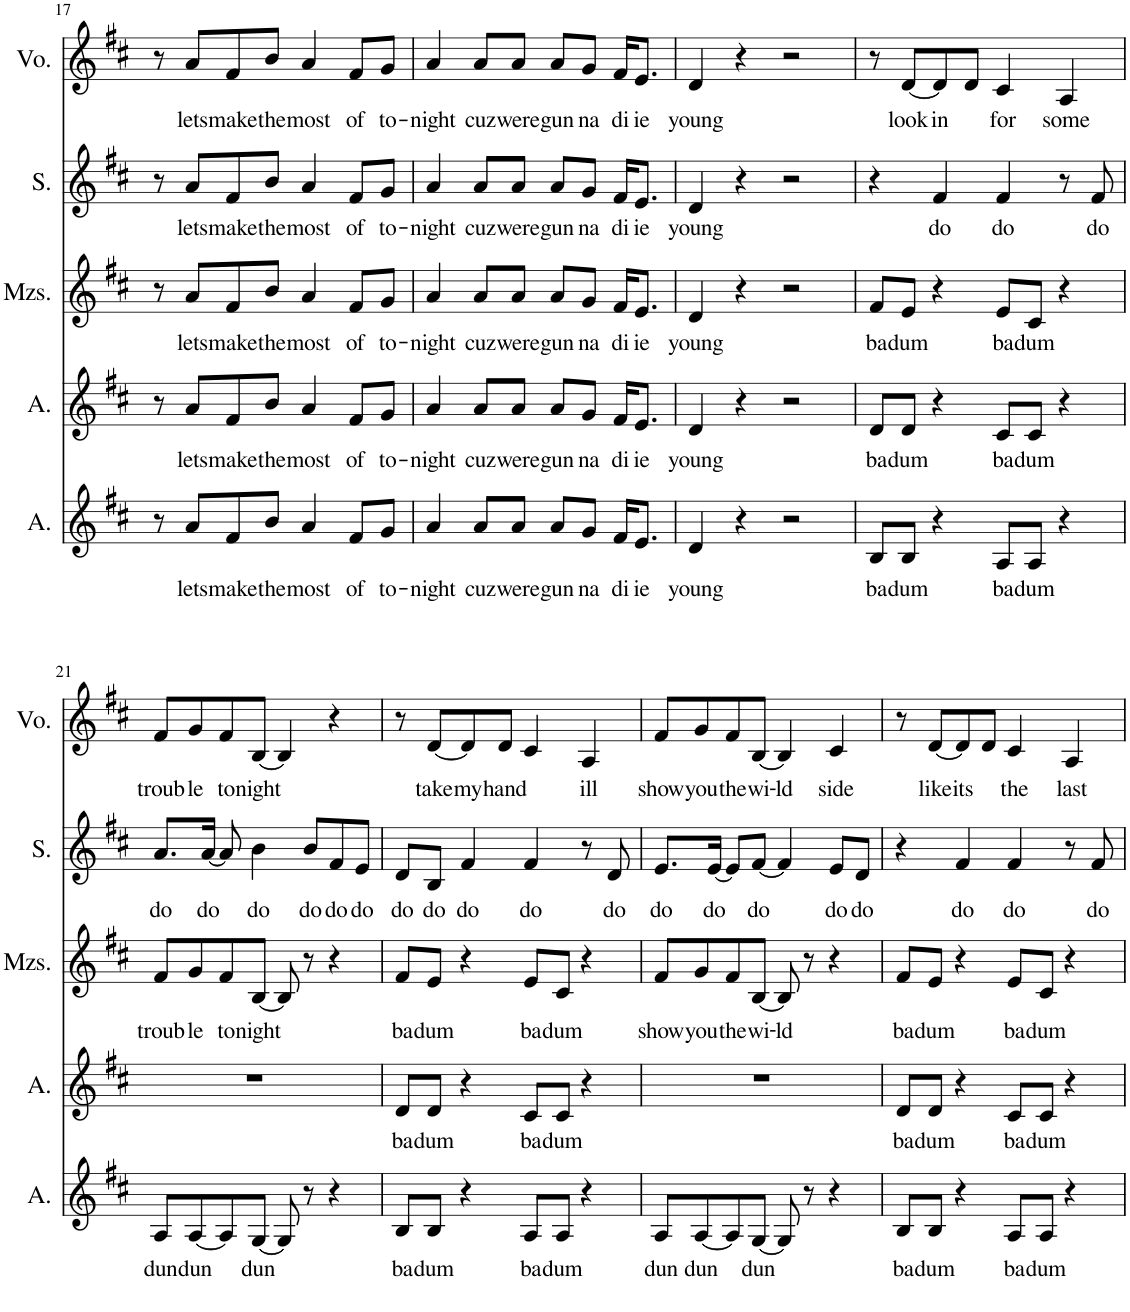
**kern	**text	**kern	**text	**kern	**text	**kern	**text	**kern	**text
*part5	*part5	*part4	*part4	*part3	*part3	*part2	*part2	*part1	*part1
*staff5	*staff5	*staff4	*staff4	*staff3	*staff3	*staff2	*staff2	*staff1	*staff1
*I"Alto	*	*I"Alto	*	*I"Mezzosoprano	*	*I"Soprano	*	*I"Voice	*
*I'A.	*	*I'A.	*	*I'Mzs.	*	*I'S.	*	*I'Vo.	*
!!LO:PB:g=z
*clefG2	*	*clefG2	*	*clefG2	*	*clefG2	*	*clefG2	*
*k[f#c#]	*	*k[f#c#]	*	*k[f#c#]	*	*k[f#c#]	*	*k[f#c#]	*
*M4/4	*	*M4/4	*	*M4/4	*	*M4/4	*	*M4/4	*
=17	=17	=17	=17	=17	=17	=17	=17	=17	=17
8r	.	8r	.	8r	.	8r	.	8r	.
!	!LO:LY:b	!	!LO:LY:b	!	!LO:LY:b	!	!LO:LY:b	!	!LO:LY:b
8a/L	lets	8a/L	lets	8a/L	lets	8a/L	lets	8a/L	lets
!	!LO:LY:b	!	!LO:LY:b	!	!LO:LY:b	!	!LO:LY:b	!	!LO:LY:b
8f#/	make	8f#/	make	8f#/	make	8f#/	make	8f#/	make
!	!LO:LY:b	!	!LO:LY:b	!	!LO:LY:b	!	!LO:LY:b	!	!LO:LY:b
8b/J	the	8b/J	the	8b/J	the	8b/J	the	8b/J	the
!	!LO:LY:b	!	!LO:LY:b	!	!LO:LY:b	!	!LO:LY:b	!	!LO:LY:b
4a/	most	4a/	most	4a/	most	4a/	most	4a/	most
!	!LO:LY:b	!	!LO:LY:b	!	!LO:LY:b	!	!LO:LY:b	!	!LO:LY:b
8f#/L	of	8f#/L	of	8f#/L	of	8f#/L	of	8f#/L	of
!	!LO:LY:b	!	!LO:LY:b	!	!LO:LY:b	!	!LO:LY:b	!	!LO:LY:b
8g/J	to-	8g/J	to-	8g/J	to-	8g/J	to-	8g/J	to-
=18	=18	=18	=18	=18	=18	=18	=18	=18	=18
!	!LO:LY:b	!	!LO:LY:b	!	!LO:LY:b	!	!LO:LY:b	!	!LO:LY:b
4a/	-night	4a/	-night	4a/	-night	4a/	-night	4a/	-night
!	!LO:LY:b	!	!LO:LY:b	!	!LO:LY:b	!	!LO:LY:b	!	!LO:LY:b
8a/L	cuz	8a/L	cuz	8a/L	cuz	8a/L	cuz	8a/L	cuz
!	!LO:LY:b	!	!LO:LY:b	!	!LO:LY:b	!	!LO:LY:b	!	!LO:LY:b
8a/J	were	8a/J	were	8a/J	were	8a/J	were	8a/J	were
!	!LO:LY:b	!	!LO:LY:b	!	!LO:LY:b	!	!LO:LY:b	!	!LO:LY:b
8a/L	gun-	8a/L	gun-	8a/L	gun-	8a/L	gun-	8a/L	gun-
!	!LO:LY:b	!	!LO:LY:b	!	!LO:LY:b	!	!LO:LY:b	!	!LO:LY:b
8g/J	-na	8g/J	-na	8g/J	-na	8g/J	-na	8g/J	-na
!	!LO:LY:b	!	!LO:LY:b	!	!LO:LY:b	!	!LO:LY:b	!	!LO:LY:b
16f#/KL	di-	16f#/KL	di-	16f#/KL	di-	16f#/KL	di-	16f#/KL	di-
!	!LO:LY:b	!	!LO:LY:b	!	!LO:LY:b	!	!LO:LY:b	!	!LO:LY:b
8.e/J	-ie	8.e/J	-ie	8.e/J	-ie	8.e/J	-ie	8.e/J	-ie
=19	=19	=19	=19	=19	=19	=19	=19	=19	=19
!	!LO:LY:b	!	!LO:LY:b	!	!LO:LY:b	!	!LO:LY:b	!	!LO:LY:b
4d/	young	4d/	young	4d/	young	4d/	young	4d/	young
4r	.	4r	.	4r	.	4r	.	4r	.
2r	.	2r	.	2r	.	2r	.	2r	.
=20	=20	=20	=20	=20	=20	=20	=20	=20	=20
!	!LO:LY:b	!	!LO:LY:b	!	!LO:LY:b	!	!	!	!
8B/L	ba	8d/L	ba	8f#/L	ba	4r	.	8r	.
!	!LO:LY:b	!	!LO:LY:b	!	!LO:LY:b	!	!	!	!LO:LY:b
8B/J	dum	8d/J	dum	8e/J	dum	.	.	[8d/L	look-
!	!	!	!	!	!	!	!LO:LY:b	!	!LO:LY:b
4r	.	4r	.	4r	.	4f#/	do	8d/]	-in
.	.	.	.	.	.	.	.	8d/J	.
!	!LO:LY:b	!	!LO:LY:b	!	!LO:LY:b	!	!LO:LY:b	!	!LO:LY:b
8A/L	ba	8c#/L	ba	8e/L	ba	4f#/	do	4c#/	for
!	!LO:LY:b	!	!LO:LY:b	!	!LO:LY:b	!	!	!	!
8A/J	dum	8c#/J	dum	8c#/J	dum	.	.	.	.
!	!	!	!	!	!	!	!	!	!LO:LY:b
4r	.	4r	.	4r	.	8r	.	4A/	some
!	!	!	!	!	!	!	!LO:LY:b	!	!
.	.	.	.	.	.	8f#/	do	.	.
!!LO:LB:g=z
=21	=21	=21	=21	=21	=21	=21	=21	=21	=21
!	!LO:LY:b	!	!	!	!LO:LY:b	!	!LO:LY:b	!	!LO:LY:b
8A/L	dun	1r	.	8f#/L	troub-	8.a/L	do	8f#/L	troub-
!	!LO:LY:b	!	!	!	!LO:LY:b	!	!	!	!LO:LY:b
[8A/	dun	.	.	8g/	-le	.	.	8g/	-le
!	!	!	!	!	!	!	!LO:LY:b	!	!
.	.	.	.	.	.	[16a/Jk	do	.	.
!	!	!	!	!	!LO:LY:b	!	!	!	!LO:LY:b
8A/]	.	.	.	8f#/	to-	8a/]	.	8f#/	to-
!	!LO:LY:b	!	!	!	!LO:LY:b	!	!LO:LY:b	!	!LO:LY:b
[8G/J	dun	.	.	[8B/J	-night	4b\	do	[8B/J	-night
8G/]	.	.	.	8B/]	.	.	.	4B/]	.
!	!	!	!	!	!	!	!LO:LY:b	!	!
8r	.	.	.	8r	.	8b/L	do	.	.
!	!	!	!	!	!	!	!LO:LY:b	!	!
4r	.	.	.	4r	.	8f#/	do	4r	.
!	!	!	!	!	!	!	!LO:LY:b	!	!
.	.	.	.	.	.	8e/J	do	.	.
=22	=22	=22	=22	=22	=22	=22	=22	=22	=22
!	!LO:LY:b	!	!LO:LY:b	!	!LO:LY:b	!	!LO:LY:b	!	!
8B/L	ba	8d/L	ba	8f#/L	ba	8d/L	do	8r	.
!	!LO:LY:b	!	!LO:LY:b	!	!LO:LY:b	!	!LO:LY:b	!	!LO:LY:b
8B/J	dum	8d/J	dum	8e/J	dum	8B/J	do	[8d/L	take
!	!	!	!	!	!	!	!LO:LY:b	!	!LO:LY:b
4r	.	4r	.	4r	.	4f#/	do	8d/]	my
!	!	!	!	!	!	!	!	!	!LO:LY:b
.	.	.	.	.	.	.	.	8d/J	hand
!	!LO:LY:b	!	!LO:LY:b	!	!LO:LY:b	!	!LO:LY:b	!	!
8A/L	ba	8c#/L	ba	8e/L	ba	4f#/	do	4c#/	.
!	!LO:LY:b	!	!LO:LY:b	!	!LO:LY:b	!	!	!	!
8A/J	dum	8c#/J	dum	8c#/J	dum	.	.	.	.
!	!	!	!	!	!	!	!	!	!LO:LY:b
4r	.	4r	.	4r	.	8r	.	4A/	ill
!	!	!	!	!	!	!	!LO:LY:b	!	!
.	.	.	.	.	.	8d/	do	.	.
=23	=23	=23	=23	=23	=23	=23	=23	=23	=23
!	!LO:LY:b	!	!	!	!LO:LY:b	!	!LO:LY:b	!	!LO:LY:b
8A/L	dun	1r	.	8f#/L	show	8.e/L	do	8f#/L	show
!	!LO:LY:b	!	!	!	!LO:LY:b	!	!	!	!LO:LY:b
[8A/	dun	.	.	8g/	you	.	.	8g/	you
!	!	!	!	!	!	!	!LO:LY:b	!	!
.	.	.	.	.	.	[16e/Jk	do	.	.
!	!	!	!	!	!LO:LY:b	!	!	!	!LO:LY:b
8A/]	.	.	.	8f#/	the	8e/L]	.	8f#/	the
!	!LO:LY:b	!	!	!	!LO:LY:b	!	!LO:LY:b	!	!LO:LY:b
[8G/J	dun	.	.	[8B/J	wi-	[8f#/J	do	[8B/J	wi-
!	!	!	!	!	!LO:LY:b	!	!	!	!LO:LY:b
8G/]	.	.	.	8B/]	-ld	4f#/]	.	4B/]	-ld
8r	.	.	.	8r	.	.	.	.	.
!	!	!	!	!	!	!	!LO:LY:b	!	!LO:LY:b
4r	.	.	.	4r	.	8e/L	do	4c#/	side
!	!	!	!	!	!	!	!LO:LY:b	!	!
.	.	.	.	.	.	8d/J	do	.	.
=24	=24	=24	=24	=24	=24	=24	=24	=24	=24
!	!LO:LY:b	!	!LO:LY:b	!	!LO:LY:b	!	!	!	!
8B/L	ba	8d/L	ba	8f#/L	ba	4r	.	8r	.
!	!LO:LY:b	!	!LO:LY:b	!	!LO:LY:b	!	!	!	!LO:LY:b
8B/J	dum	8d/J	dum	8e/J	dum	.	.	[8d/L	like
!	!	!	!	!	!	!	!LO:LY:b	!	!LO:LY:b
4r	.	4r	.	4r	.	4f#/	do	8d/]	its
.	.	.	.	.	.	.	.	8d/J	.
!	!LO:LY:b	!	!LO:LY:b	!	!LO:LY:b	!	!LO:LY:b	!	!LO:LY:b
8A/L	ba	8c#/L	ba	8e/L	ba	4f#/	do	4c#/	the
!	!LO:LY:b	!	!LO:LY:b	!	!LO:LY:b	!	!	!	!
8A/J	dum	8c#/J	dum	8c#/J	dum	.	.	.	.
!	!	!	!	!	!	!	!	!	!LO:LY:b
4r	.	4r	.	4r	.	8r	.	4A/	last
!	!	!	!	!	!	!	!LO:LY:b	!	!
.	.	.	.	.	.	8f#/	do	.	.
=	=	=	=	=	=	=	=	=	=
*-	*-	*-	*-	*-	*-	*-	*-	*-	*-
